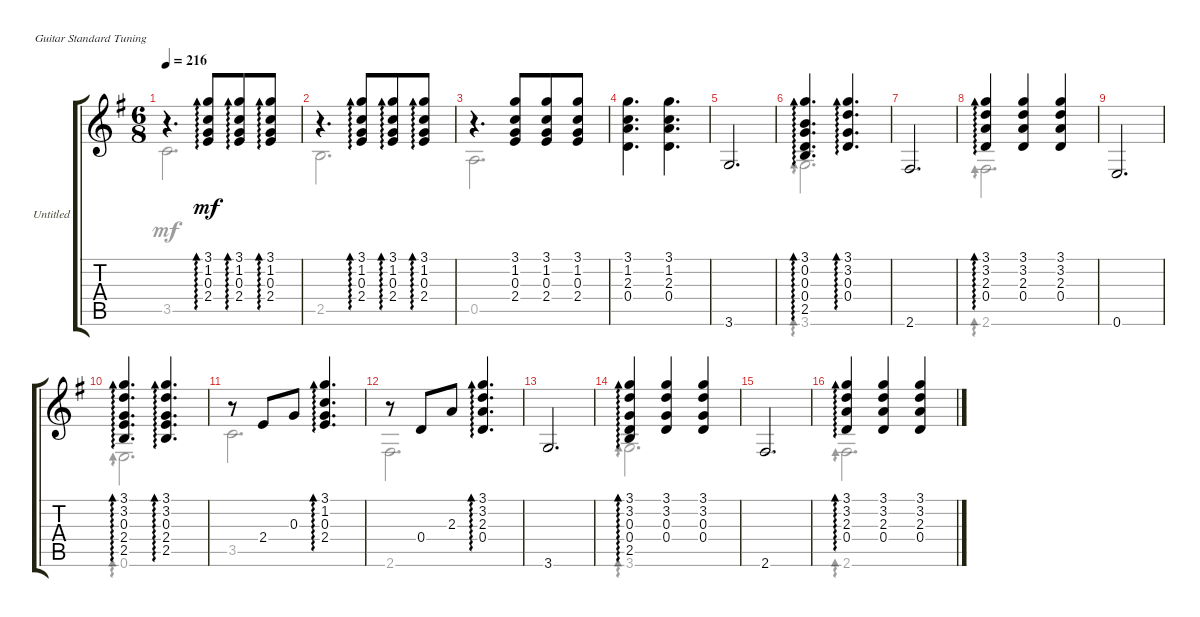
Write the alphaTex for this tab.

\bracketExtendMode groupsimilarinstruments
\firstSystemTrackNameOrientation horizontal
\otherSystemsTrackNameOrientation horizontal
\track ("Untitled" "Untitled") {instrument acousticguitarnylon}
\staff {score tabs}
\tuning (E4 B3 G3 D3 A2 E2)
\voice
\ts (6 8)
\tempo 216
\clef g2
\ks g
r.4{d dy mf} (3.1 1.2 0.3 2.4).8{ad 0} (3.1 1.2 0.3 2.4).8{ad 0} (3.1 1.2 0.3 2.4).8{ad 0} |
r.4{d} (3.1 1.2 0.3 2.4).8{ad 0} (3.1 1.2 0.3 2.4).8{ad 0} (3.1 1.2 0.3 2.4).8{ad 0} |
r.4{d} (3.1 1.2 0.3 2.4).8 (3.1 1.2 0.3 2.4).8 (3.1 1.2 0.3 2.4).8 |
(3.1 1.2 2.3 0.4).4{d} (3.1 1.2 2.3 0.4).4{d} |
\section ("" "")
3.6.2{d} |
(3.1 0.2 0.3 0.4 2.5).4{d ad 0} (3.1 3.2 0.3 0.4).4{d ad 0} |
2.6.2{d} |
(3.1 3.2 2.3 0.4).4{ad 0} (3.1 3.2 2.3 0.4).4 (3.1 3.2 2.3 0.4).4 |
0.6.2{d} |
(3.1 3.2 0.3 2.4 2.5).4{d ad 0} (3.1 3.2 0.3 2.4 2.5).4{d ad 0} |
r.8 2.4.8 0.3.8 (3.1 1.2 0.3 2.4).4{d ad 0} |
r.8 0.4.8 2.3.8 (3.1 3.2 2.3 0.4).4{d ad 0} |
3.6.2{d} |
(3.1 3.2 0.3 0.4 2.5).4{ad 0} (3.1 3.2 0.3 0.4).4 (3.1 3.2 0.3 0.4).4 |
2.6.2{d} |
(3.1 3.2 2.3 0.4).4{ad 0} (3.1 3.2 2.3 0.4).4 (3.1 3.2 2.3 0.4).4
\voice
\clef g2
\ottava regular
\simile none
\ks g
3.5.2{d dy mf} |
2.5.2{d} |
0.5.2{d} |
|
|
3.6.2{d ad 0} |
|
2.6.2{d ad 0} |
|
0.6.2{d ad 0} |
3.5.2{d} |
2.6.2{d} |
|
3.6.2{d ad 0} |
|
2.6.2{d ad 0}
